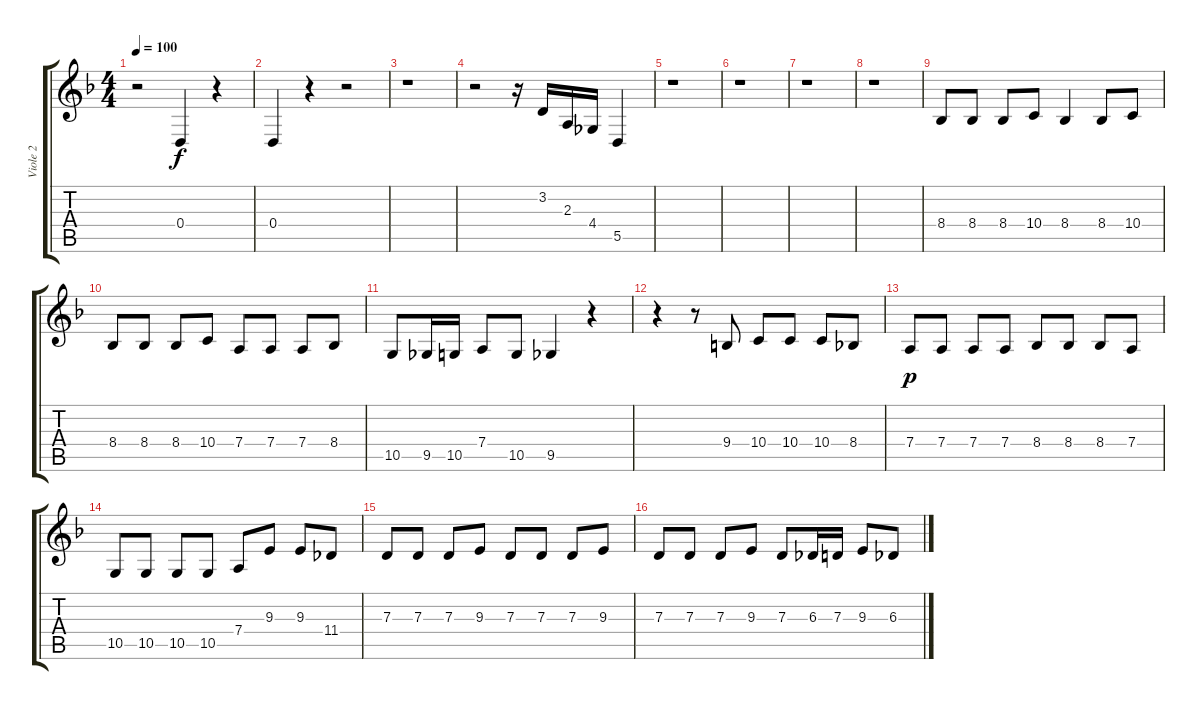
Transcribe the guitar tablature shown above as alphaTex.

\track ("Viole 2" "Viole 2") {instrument violin}
\staff {score tabs}
\tuning (E4 B3 G3 D3 A2 E2) {hide}
\ts (4 4)
\tempo 100
\clef g2
\ks f
r.2{dy f} 0.4.4 r.4 |
0.4.4 r.4 r.2 |
r.1 |
r.2 r.16 3.2.16 2.3.16 4.4.16 5.5.4 |
r.1 |
r.1 |
r.1 |
r.1 |
8.4.8 8.4.8 8.4.8 10.4.8 8.4.4 8.4.8 10.4.8 |
8.4.8 8.4.8 8.4.8 10.4.8 7.4.8 7.4.8 7.4.8 8.4.8 |
10.5.8 9.5.16 10.5.16 7.4.8 10.5.8 9.5.4 r.4 |
r.4 r.8 9.4.8 10.4.8 10.4.8 10.4.8 8.4.8 |
7.4.8{dy p} 7.4.8 7.4.8 7.4.8 8.4.8 8.4.8 8.4.8 7.4.8 |
10.5.8 10.5.8 10.5.8 10.5.8 7.4.8 9.3.8 9.3.8 11.4.8 |
7.3.8 7.3.8 7.3.8 9.3.8 7.3.8 7.3.8 7.3.8 9.3.8 |
7.3.8 7.3.8 7.3.8 9.3.8 7.3.8 6.3.16 7.3.16 9.3.8 6.3.8
